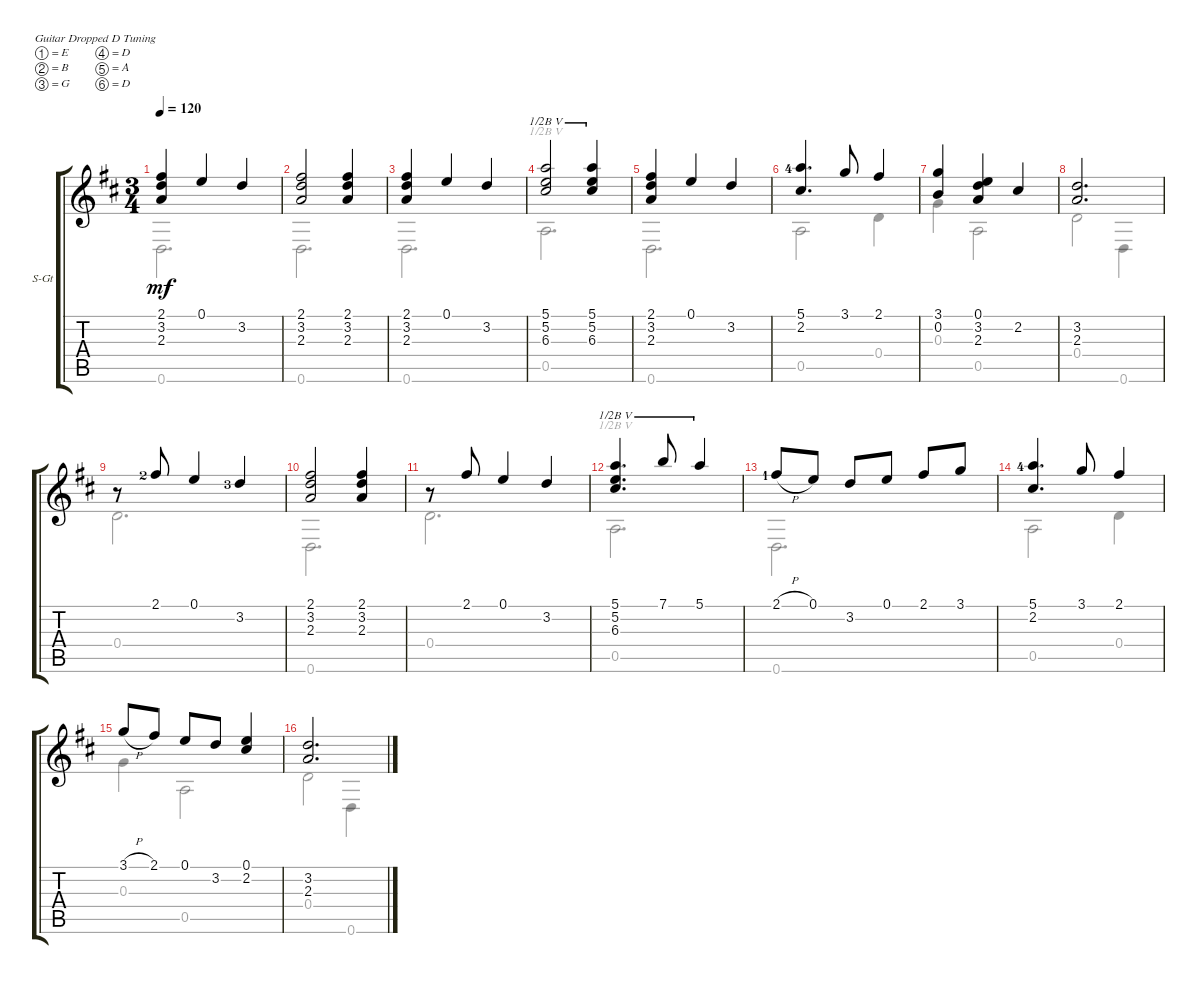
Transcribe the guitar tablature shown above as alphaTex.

\defaultSystemsLayout 4
\bracketExtendMode groupsimilarinstruments
\firstSystemTrackNameOrientation horizontal
\otherSystemsTrackNameOrientation horizontal
\track ("Steel Guitar" "S-Gt") {instrument acousticguitarsteel}
\staff {score tabs}
\tuning (E4 B3 G3 D3 A2 D2)
\voice
\ts (3 4)
\tempo 120
\clef g2
\ks d
(2.1 3.2 2.3).4{dy mf instrument acousticguitarsteel} 0.1.4 3.2.4 |
(2.1 3.2 2.3).2 (2.3 3.2 2.1).4 |
(2.1 3.2 2.3).4 0.1.4 3.2.4 |
(5.1 5.2 6.3).2{barre (5 half)} (6.3 5.2 5.1).4{barre (5 half)} |
(2.1 3.2 2.3).4 0.1.4 3.2.4 |
(5.1{lf 5} 2.2).4{d} 3.1.8 2.1.4 |
(3.1 0.2).4 (0.1 3.2 2.3).4 2.2.4 |
(3.2 2.3).2{d} |
r.8 2.1{lf 3}.8 0.1.4 3.2{lf 4}.4 |
(2.1 3.2 2.3).2 (2.1 3.2 2.3).4 |
r.8 2.1.8 0.1.4 3.2.4 |
(5.1 5.2 6.3).4{d barre (5 half)} 7.1.8{barre (5 half)} 5.1.4{barre (5 half)} |
2.1{h lf 2}.8 0.1.8 3.2.8 0.1.8 2.1.8 3.1.8 |
(5.1{lf 5} 2.2).4{d} 3.1.8 2.1.4 |
3.1{h}.8 2.1.8 0.1.8 3.2.8 (0.1 2.2).4 |
(3.2 2.3).2{d}
\voice
\clef g2
\ottava regular
\simile none
\ks d
0.6.2{d dy mf} |
0.6.2{d} |
0.6.2{d} |
0.5.2{d barre (5 half)} |
0.6.2{d} |
0.5.2 0.4.4 |
0.3.4 0.5.2 |
0.4.2 0.6.4 |
0.4.2{d} |
0.6.2{d} |
0.4.2{d} |
0.5.2{d barre (5 half)} |
0.6.2{d} |
0.5.2 0.4.4 |
0.3.4 0.5.2 |
0.4.2 0.6.4
